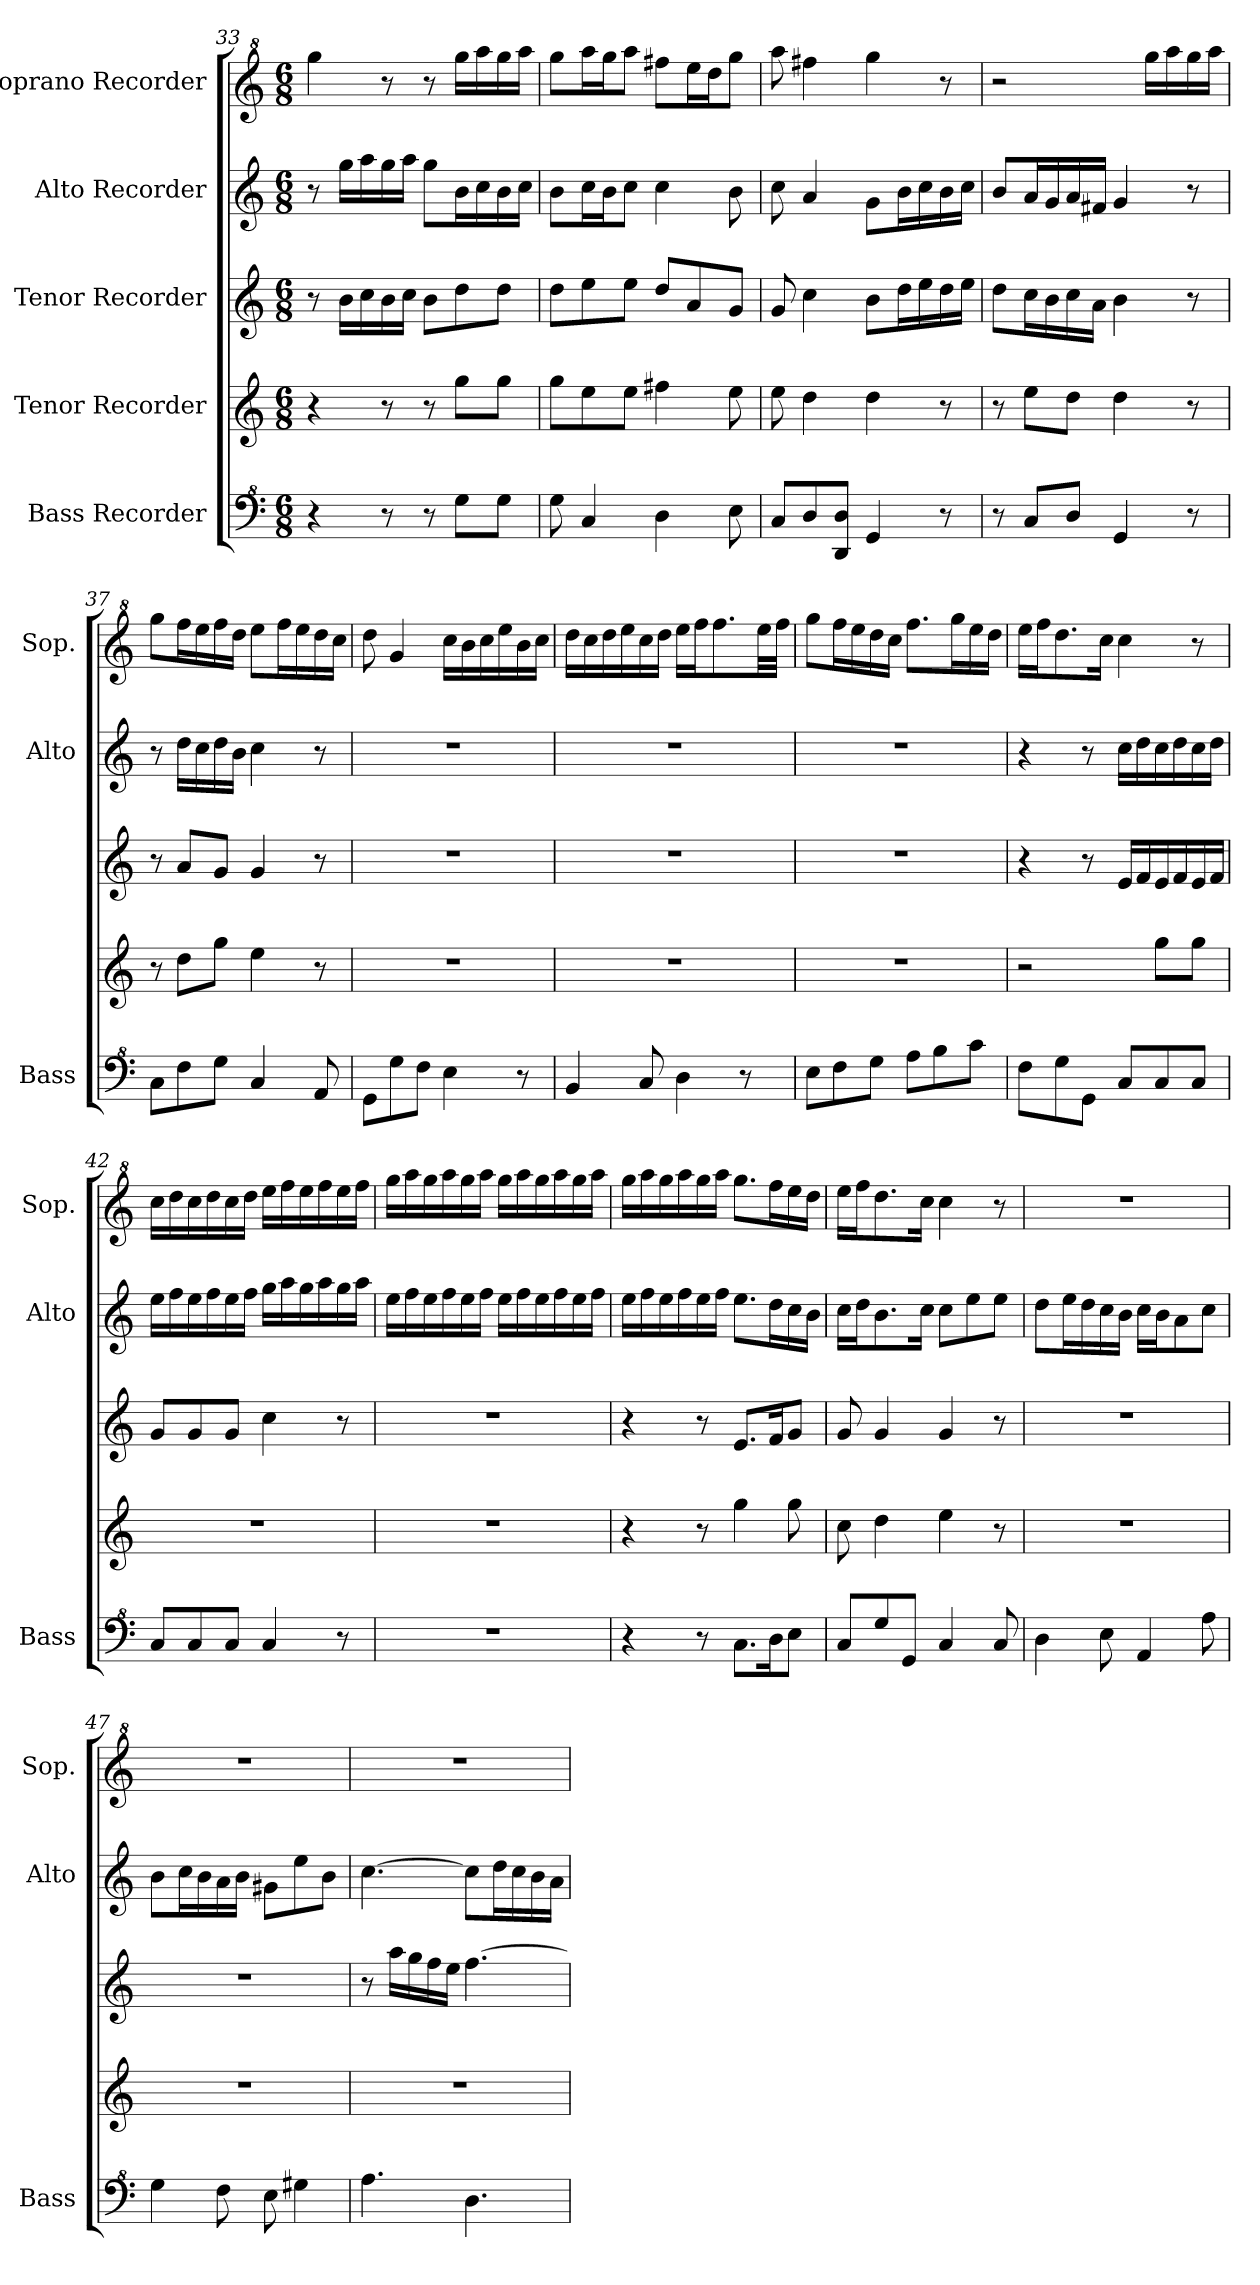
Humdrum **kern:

**kern	**kern	**kern	**kern	**kern
*part5	*part4	*part3	*part2	*part1
*staff5	*staff4	*staff3	*staff2	*staff1
*I"Bass Recorder	*I"Tenor Recorder	*I"Tenor Recorder	*I"Alto Recorder	*I"Soprano Recorder
*I'Bass	*	*	*I'Alto	*I'Sop.
*clefF^4	*clefG2	*	*	*clefG^2
*k[]	*k[]	*k[]	*k[]	*k[]
*C:	*C:	*C:	*C:	*C:
*M6/8	*M6/8	*M6/8	*M6/8	*M6/8
=33	=33	=33	=33	=33
4r	4r	8r	8r	4ggg\
.	.	16b\LL	16gg\LL	.
.	.	16cc\	16aa\	.
8r	8r	16b\	16gg\	8r
.	.	16cc\JJ	16aa\JJ	.
8r	8r	8b\L	8gg\L	8r
8g\L	8gg\L	8dd\	16b\L	16ggg\LL
.	.	.	16cc\	16aaa\
8g\J	8gg\J	8dd\J	16b\	16ggg\
.	.	.	16cc\JJ	16aaa\JJ
=34	=34	=34	=34	=34
8g\	8gg\L	8dd\L	8b\L	8ggg\L
4c/	8ee\	8ee\	16cc\L	16aaa\L
.	.	.	16b\J	16ggg\J
.	8ee\J	8ee\J	8cc\J	8aaa\J
4d\	4ff#X\	8dd/L	4cc\	8fff#X\L
.	.	8a/	.	16eee\L
.	.	.	.	16ddd\J
8e\	8ee\	8g/J	8b\	8ggg\J
=35	=35	=35	=35	=35
8c/L	8ee\	8g/	8cc\	8aaa\
8d/	4dd\	4cc\	4a/	4fff#X\
8D/ 8d/J	.	.	.	.
4G/	4dd\	8b\L	8g\L	4ggg\
.	.	16dd\L	16b\L	.
.	.	16ee\	16cc\	.
8r	8r	16dd\	16b\	8r
.	.	16ee\JJ	16cc\JJ	.
!!LO:LB:g=z
=36	=36	=36	=36	=36
8r	8r	8dd\L	8b/L	2r
8c/L	8ee\L	16cc\L	16a/L	.
.	.	16b\	16g/	.
8d/J	8dd\J	16cc\	16a/	.
.	.	16a\JJ	16f#X/JJ	.
4G/	4dd\	4b\	4g/	.
.	.	.	.	16ggg\LL
.	.	.	.	16aaa\
8r	8r	8r	8r	16ggg\
.	.	.	.	16aaa\JJ
=37	=37	=37	=37	=37
8c\L	8r	8r	8r	8ggg\L
8f\	8dd\L	8a/L	16dd\LL	16fff\L
.	.	.	16cc\	16eee\
8g\J	8gg\J	8g/J	16dd\	16fff\
.	.	.	16b\JJ	16ddd\JJ
4c/	4ee\	4g/	4cc\	8eee\L
.	.	.	.	16fff\L
.	.	.	.	16eee\
8A/	8r	8r	8r	16ddd\
.	.	.	.	16ccc\JJ
=38	=38	=38	=38	=38
8G\L	2.r	2.r	2.r	8ddd\
8g\	.	.	.	4gg/
8f\J	.	.	.	.
4e\	.	.	.	16ccc\LL
.	.	.	.	16bb\
.	.	.	.	16ccc\
.	.	.	.	16eee\
8r	.	.	.	16bb\
.	.	.	.	16ccc\JJ
=39	=39	=39	=39	=39
4B/	2.r	2.r	2.r	16ddd\LL
.	.	.	.	16ccc\
.	.	.	.	16ddd\
.	.	.	.	16eee\
8c/	.	.	.	16ccc\
.	.	.	.	16ddd\JJ
4d\	.	.	.	16eee\LL
.	.	.	.	16fff\J
.	.	.	.	8.fff\
8r	.	.	.	.
.	.	.	.	32eee\LL
.	.	.	.	32fff\JJJ
=40	=40	=40	=40	=40
8e\L	2.r	2.r	2.r	8ggg\L
8f\	.	.	.	16fff\L
.	.	.	.	16eee\
8g\J	.	.	.	16ddd\
.	.	.	.	16ccc\JJ
8a\L	.	.	.	8.fff\L
8b\	.	.	.	.
.	.	.	.	16ggg\L
8cc\J	.	.	.	16eee\
.	.	.	.	16ddd\JJ
!!LO:LB:g=z
=41	=41	=41	=41	=41
8f\L	2r	4r	4r	16eee\LL
.	.	.	.	16fff\J
8g\	.	.	.	8.ddd\
8G\J	.	8r	8r	.
.	.	.	.	16ccc\Jk
8c/L	.	16e/LL	16cc\LL	4ccc\
.	.	16f/	16dd\	.
8c/	8gg\L	16e/	16cc\	.
.	.	16f/	16dd\	.
8c/J	8gg\J	16e/	16cc\	8r
.	.	16f/JJ	16dd\JJ	.
=42	=42	=42	=42	=42
8c/L	2.r	8g/L	16ee\LL	16ccc\LL
.	.	.	16ff\	16ddd\
8c/	.	8g/	16ee\	16ccc\
.	.	.	16ff\	16ddd\
8c/J	.	8g/J	16ee\	16ccc\
.	.	.	16ff\JJ	16ddd\JJ
4c/	.	4cc\	16gg\LL	16eee\LL
.	.	.	16aa\	16fff\
.	.	.	16gg\	16eee\
.	.	.	16aa\	16fff\
8r	.	8r	16gg\	16eee\
.	.	.	16aa\JJ	16fff\JJ
=43	=43	=43	=43	=43
2.r	2.r	2.r	16ee\LL	16ggg\LL
.	.	.	16ff\	16aaa\
.	.	.	16ee\	16ggg\
.	.	.	16ff\	16aaa\
.	.	.	16ee\	16ggg\
.	.	.	16ff\JJ	16aaa\JJ
.	.	.	16ee\LL	16ggg\LL
.	.	.	16ff\	16aaa\
.	.	.	16ee\	16ggg\
.	.	.	16ff\	16aaa\
.	.	.	16ee\	16ggg\
.	.	.	16ff\JJ	16aaa\JJ
=44	=44	=44	=44	=44
4r	4r	4r	16ee\LL	16ggg\LL
.	.	.	16ff\	16aaa\
.	.	.	16ee\	16ggg\
.	.	.	16ff\	16aaa\
8r	8r	8r	16ee\	16ggg\
.	.	.	16ff\JJ	16aaa\JJ
8.c\L	4gg\	8.e/L	8.ee\L	8.ggg\L
16d\K	.	16f/K	16dd\L	16fff\L
8e\J	8gg\	8g/J	16cc\	16eee\
.	.	.	16b\JJ	16ddd\JJ
!!LO:PB:g=z
=45	=45	=45	=45	=45
8c/L	8cc\	8g/	16cc\LL	16eee\LL
.	.	.	16dd\J	16fff\J
8g/	4dd\	4g/	8.b\	8.ddd\
8G/J	.	.	.	.
.	.	.	16cc\Jk	16ccc\Jk
4c/	4ee\	4g/	8cc\L	4ccc\
.	.	.	8ee\	.
8c/	8r	8r	8ee\J	8r
=46	=46	=46	=46	=46
4d\	2.r	2.r	8dd\L	2.r
.	.	.	16ee\L	.
.	.	.	16dd\	.
8e\	.	.	16cc\	.
.	.	.	16b\JJ	.
4A/	.	.	16cc\LL	.
.	.	.	16b\J	.
.	.	.	8a\	.
8a\	.	.	8cc\J	.
=47	=47	=47	=47	=47
4g\	2.r	2.r	8b\L	2.r
.	.	.	16cc\L	.
.	.	.	16b\	.
8f\	.	.	16a\	.
.	.	.	16b\JJ	.
8e\	.	.	8g#X\L	.
4g#X\	.	.	8ee\	.
.	.	.	8b\J	.
=48	=48	=48	=48	=48
4.a\	2.r	8r	[4.cc\	2.r
.	.	16aa\LL	.	.
.	.	16gg\	.	.
.	.	16ff\	.	.
.	.	16ee\JJ	.	.
4.d\	.	[4.ff\	8cc\L]	.
.	.	.	16dd\L	.
.	.	.	16cc\	.
.	.	.	16b\	.
.	.	.	16a\JJ	.
=	=	=	=	=
*-	*-	*-	*-	*-
